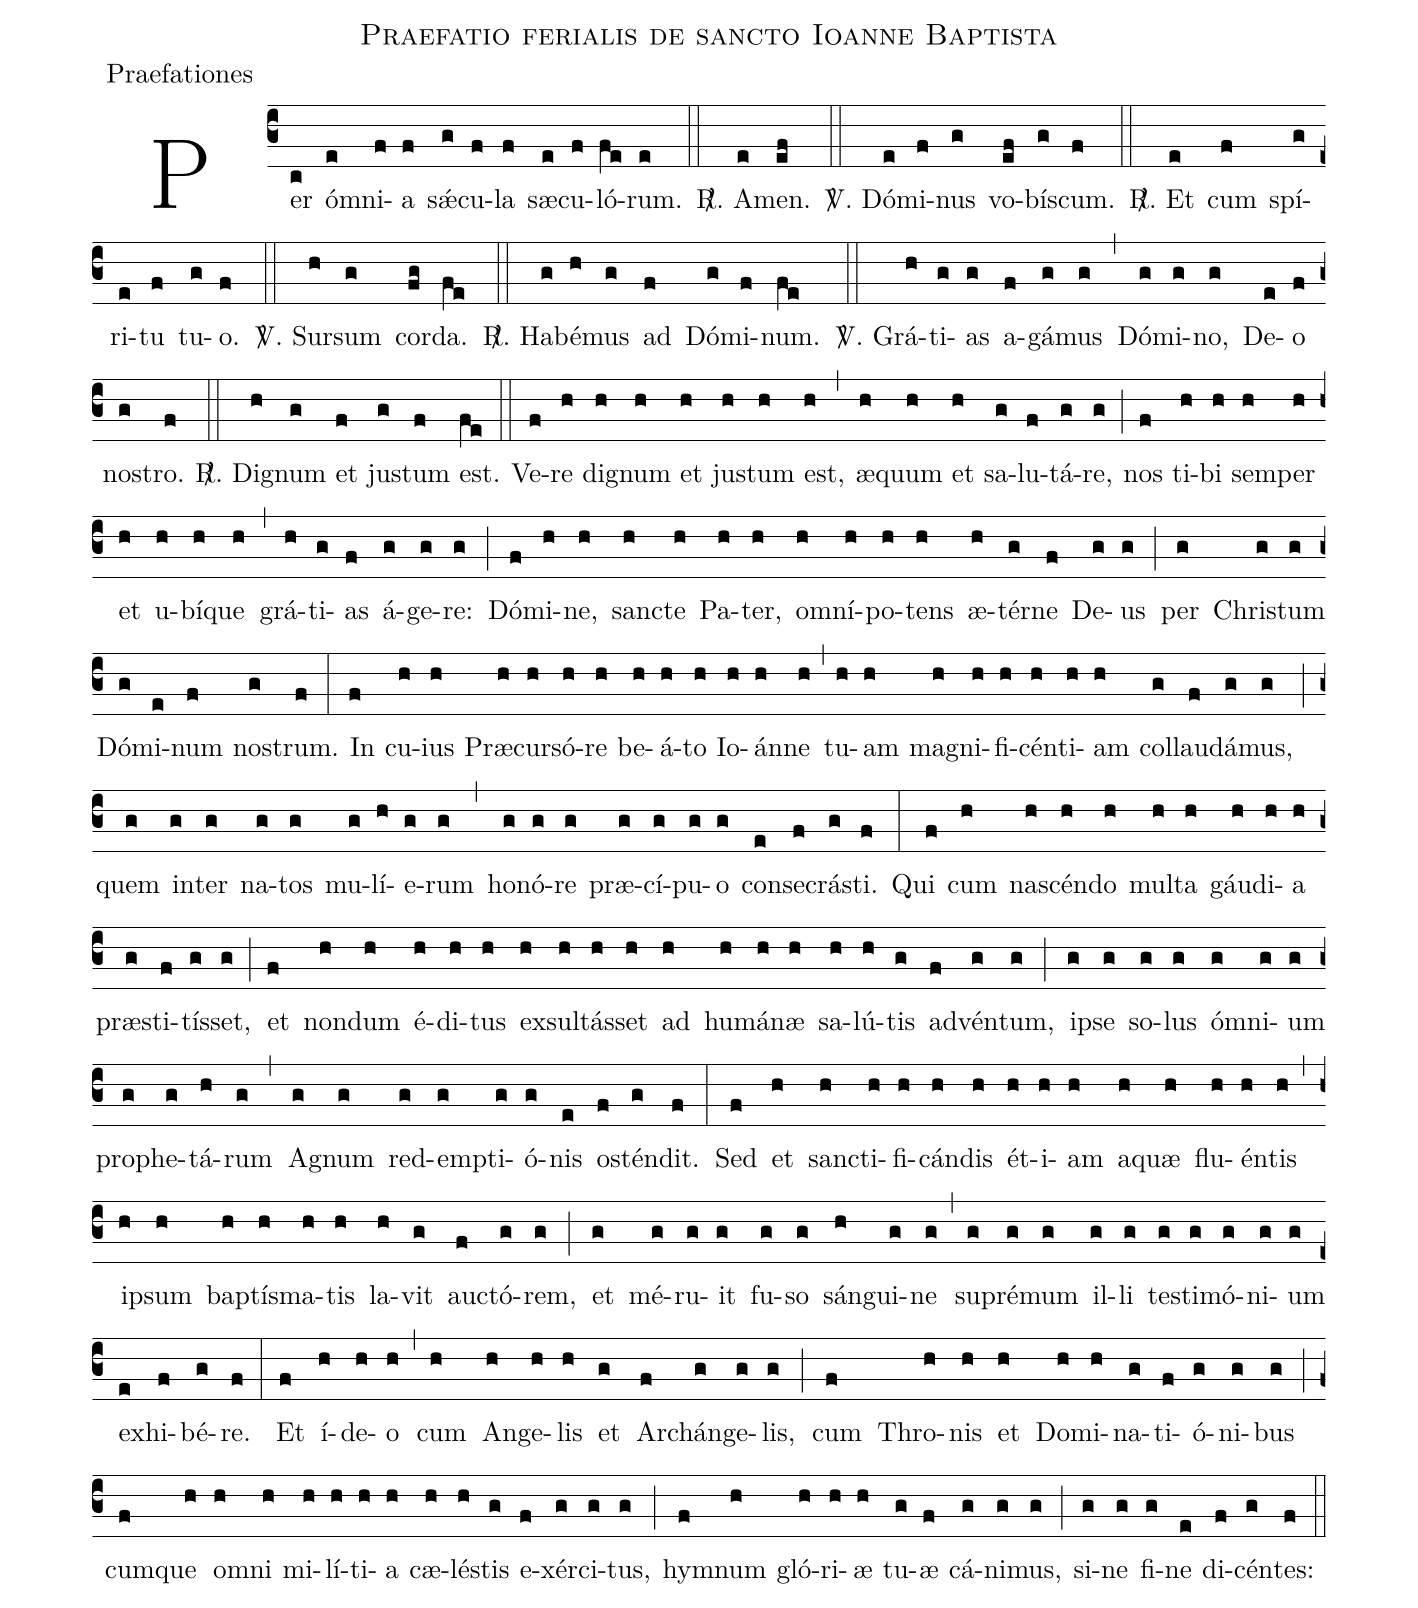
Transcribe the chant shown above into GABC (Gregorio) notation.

name:Praefatio ferialis de sancto Ioanne Baptista;
office-part:Praefationes;
%%
(c3)Per(c) óm(e)ni(f)a(f) sǽ(g)cu(f)la(f) sæ(e)cu(f)ló(fe)rum.(e) (::)
<sp>R/</sp>. A(e)men.(ef) (::)

<sp>V/</sp>. Dó(e)mi(f)nus(g) vo(ef)bí(g)scum.(f) (::)   <sp>R/</sp>. Et(e) cum(f) spí(g)ri(e)tu(f) tu(g)o.(f) (::)

<sp>V/</sp>. Sur(h)sum(g) cor(fg)da.(fe) (::)
<sp>R/</sp>. Ha(g)bé(h)mus(g) ad(f) Dó(g)mi(f)num.(fe) (::)

<sp>V/</sp>. Grá(h)ti(g)as(g) a(f)gá(g)mus(g) (,) Dó(g)mi(g)no,(g) De(e)o(f) no(g)stro.(f) (::)
<sp>R/</sp>. Di(h)gnum(g) et(f) ju(g)stum(f) est.(fe) (::)

Ve(f)re(h) di(h)gnum(h) et(h) ju(h)stum(h) est,(h) (,) æ(h)quum(h) et(h) sa(g)lu(f)tá(g)re,(g) (;)
nos(f) ti(h)bi(h) sem(h)per(h) et(h) u(h)bí(h)que(h) (,) grá(h)ti(g)as(f) á(g)ge(g)re:(g) (;)
Dó(f)mi(h)ne,(h) san(h)cte(h) Pa(h)ter,(h) om(h)ní(h)po(h)tens(h) æ(h)tér(g)ne(f) De(g)us(g) (;)
per(g) Chris(g)tum(g) Dó(g)mi(e)num(f) nos(g)trum.(f) (:)

In(f) cu(h)ius(h) Præ(h)cur(h)só(h)re(h) be(h)á(h)to(h) Io(h)án(h)ne(h) (,) tu(h)am(h) ma(h)gni(h)fi(h)cén(h)ti(h)am(h) col(g)lau(f)dá(g)mus,(g) (;)
quem(g) in(g)ter(g) na(g)tos(g) mu(g)lí(h)e(g)rum(g) (,) ho(g)nó(g)re(g) præ(g)cí(g)pu(g)o(g) con(e)se(f)crás(g)ti.(f) (:)

Qui(f) cum(h) na(h)scén(h)do(h) mul(h)ta(h) gáu(h)di(h)a(h) præ(g)sti(f)tís(g)set,(g) (;)
et(f) non(h)dum(h) é(h)di(h)tus(h) ex(h)sul(h)tás(h)set(h) ad(h) hu(h)má(h)næ(h) sa(h)lú(h)tis(g) ad(f)vén(g)tum,(g) (;)
ip(g)se(g) so(g)lus(g) óm(g)ni(g)um(g) pro(g)phe(g)tá(h)rum(g) (,) A(g)gnum(g) red(g)emp(g)ti(g)ó(g)nis(e) os(f)tén(g)dit.(f) (:)

Sed(f) et(h) sanc(h)ti(h)fi(h)cán(h)dis(h) ét(h)i(h)am(h) a(h)quæ(h) flu(h)én(h)tis(h) (,) ip(h)sum(h) bap(h)tís(h)ma(h)tis(h) la(h)vit(g) auc(f)tó(g)rem,(g) (;)
et(g) mé(g)ru(g)it(g) fu(g)so(g) sán(h)gui(g)ne(g) (,) su(g)pré(g)mum(g) il(g)li(g) tes(g)ti(g)mó(g)ni(g)um(g) ex(e)hi(f)bé(g)re.(f) (:)

Et(f) í(h)de(h)o(h) (,) cum(h) An(h)ge(h)lis(h) et(g) Ar(f)chán(g)ge(g)lis,(g) (;)
cum(f) Thro(h)nis(h) et(h) Do(h)mi(h)na(g)ti(f)ó(g)ni(g)bus(g) (;)
cum(f)que(h) om(h)ni(h) mi(h)lí(h)ti(h)a(h) cæ(h)lé(h)stis(g) e(f)xér(g)ci(g)tus,(g) (;)
hym(f)num(h) gló(h)ri(h)æ(h) tu(g)æ(f) cá(g)ni(g)mus,(g) (;) si(g)ne(g) fi(g)ne(e) di(f)cén(g)tes:(f) (::)
